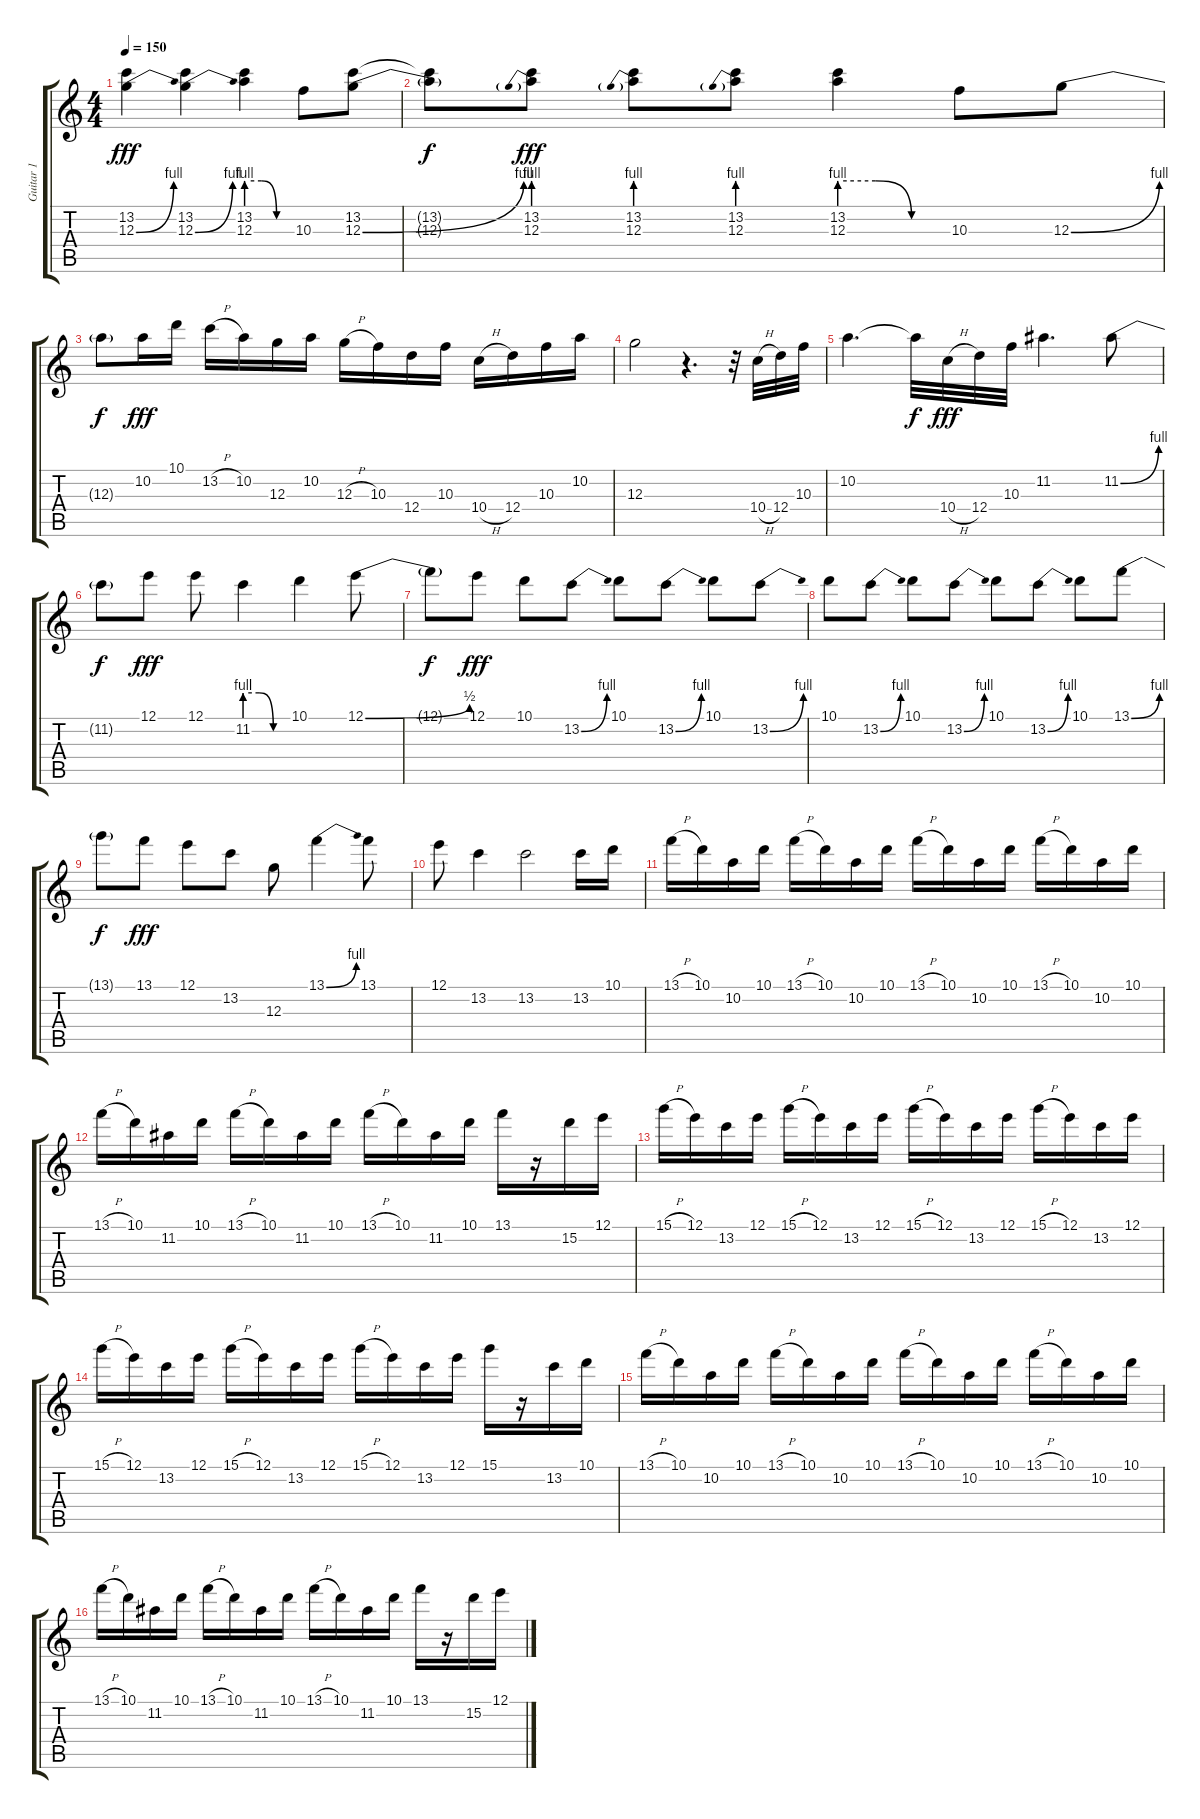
\track ("Guitar 1" "Guitar 1") {instrument electricguitarclean}
\staff {score tabs}
\tuning (E4 B3 G3 D3 A2 E2) {hide}
\ts (4 4)
\tempo 150
\clef g2
\ks c
(13.2 12.3{be (bend 0 0 60 4)}).4{dy fff} (13.2 12.3{be (bend 0 0 60 4)}).4 (13.2 12.3{be (custom 0 4 20 4 40 0 60 0)}).4 10.3.8 (13.2 12.3{be (bend 0 0 60 4)}).8 |
(13.2{t} 12.3{t}).8{dy f} (13.2 12.3{be (prebend 0 4 60 4)}).8{dy fff} (13.2 12.3{be (prebend 0 4 60 4)}).8 (13.2 12.3{be (prebend 0 4 60 4)}).8 (13.2 12.3{be (custom 0 4 20 4 40 0 60 0)}).4 10.3.8 12.3{be (bend 0 0 60 4)}.8 |
12.3{t}.8{dy f} 10.2.16{dy fff} 10.1.16 13.2{h}.16 10.2.16 12.3.16 10.2.16 12.3{h}.16 10.3.16 12.4.16 10.3.16 10.4{h}.16 12.4.16 10.3.16 10.2.16 |
12.3.2 r.4{d} r.32 10.4{h}.32 12.4.32 10.3.32 |
10.2.4{d} 10.2{t}.32{dy f} 10.4{h}.32{dy fff} 12.4.32 10.3.32 11.2.4{d} 11.2{be (bend 0 0 60 4)}.8 |
11.2{t}.8{dy f} 12.1.8{dy fff} 12.1.8 11.2{be (custom 0 4 20 4 40 0 60 0)}.4 10.1.4 12.1{be (bend 0 0 60 2)}.8 |
12.1{t}.8{dy f} 12.1.8{dy fff} 10.1.8 13.2{be (bend 0 0 60 4)}.8 10.1.8 13.2{be (bend 0 0 60 4)}.8 10.1.8 13.2{be (bend 0 0 60 4)}.8 |
10.1.8 13.2{be (bend 0 0 60 4)}.8 10.1.8 13.2{be (bend 0 0 60 4)}.8 10.1.8 13.2{be (bend 0 0 60 4)}.8 10.1.8 13.1{be (bend 0 0 60 4)}.8 |
13.1{t}.8{dy f} 13.1.8{dy fff} 12.1.8 13.2.8 12.3.8 13.1{be (bend 0 0 60 4)}.4 13.1.8 |
12.1.8 13.2.4 13.2.2 13.2.16 10.1.16 |
13.1{h}.16 10.1.16 10.2.16 10.1.16 13.1{h}.16 10.1.16 10.2.16 10.1.16 13.1{h}.16 10.1.16 10.2.16 10.1.16 13.1{h}.16 10.1.16 10.2.16 10.1.16 |
13.1{h}.16 10.1.16 11.2.16 10.1.16 13.1{h}.16 10.1.16 11.2.16 10.1.16 13.1{h}.16 10.1.16 11.2.16 10.1.16 13.1.16 r.16 15.2.16 12.1.16 |
15.1{h}.16 12.1.16 13.2.16 12.1.16 15.1{h}.16 12.1.16 13.2.16 12.1.16 15.1{h}.16 12.1.16 13.2.16 12.1.16 15.1{h}.16 12.1.16 13.2.16 12.1.16 |
15.1{h}.16 12.1.16 13.2.16 12.1.16 15.1{h}.16 12.1.16 13.2.16 12.1.16 15.1{h}.16 12.1.16 13.2.16 12.1.16 15.1.16 r.16 13.2.16 10.1.16 |
13.1{h}.16 10.1.16 10.2.16 10.1.16 13.1{h}.16 10.1.16 10.2.16 10.1.16 13.1{h}.16 10.1.16 10.2.16 10.1.16 13.1{h}.16 10.1.16 10.2.16 10.1.16 |
13.1{h}.16 10.1.16 11.2.16 10.1.16 13.1{h}.16 10.1.16 11.2.16 10.1.16 13.1{h}.16 10.1.16 11.2.16 10.1.16 13.1.16 r.16 15.2.16 12.1.16
